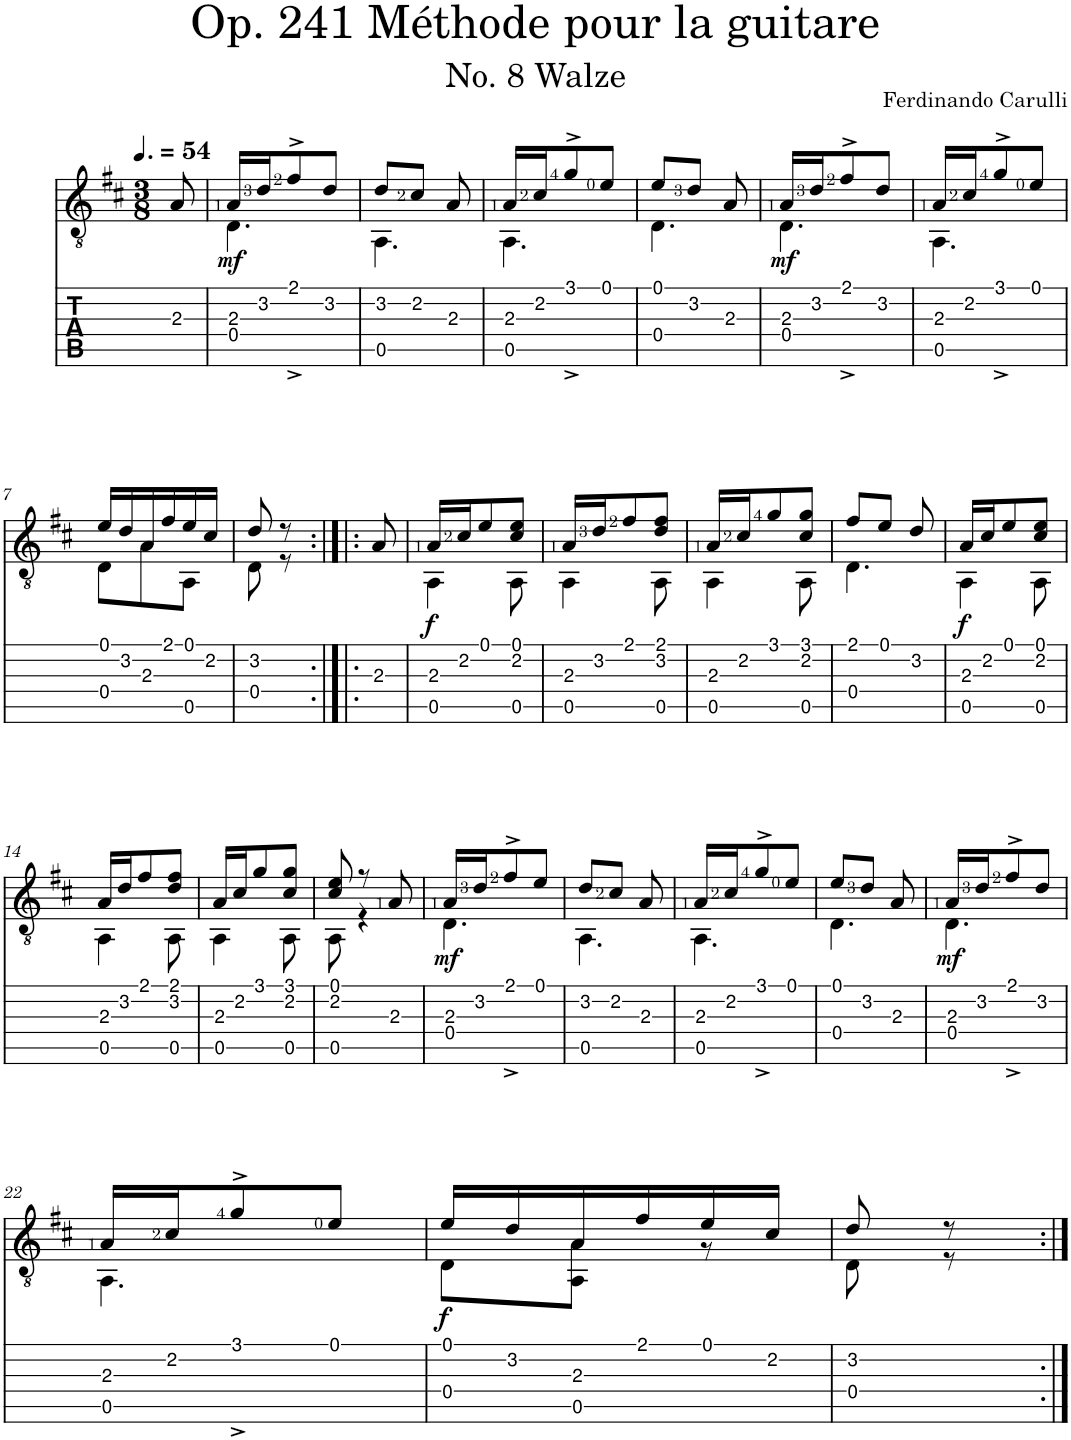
**kern	**kern	**dynam
*part1	*part1	*part1
*staff2	*staff1	*staff1/2
*I"Classical Guitar	*	*
*stria6	*	*
*	*clefGv2	*
*k[f#c#]	*k[f#c#]	*
*D:	*D:	*
*M3/8	*M3/8	*
*MM81	*MM81	*
=	=	=
8A	8A/	.
=1	=1	=1
*^	*^	*
!	!	!	!	!LO:DY:b
16ALL	4.D	16A/LL	4.D\	mf
16dJ	.	16d/J	.	.
8f#^	.	8f#^/	.	.
8dJ	.	8d/J	.	.
=2	=2	=2	=2	=2
8dL	4.AA	8d/L	4.AA\	.
8c#	.	8c#/J	.	.
8AJ	.	8A/	.	.
=3	=3	=3	=3	=3
16ALL	4.AA	16A/LL	4.AA\	.
16c#J	.	16c#/J	.	.
8g^	.	8g^/	.	.
8eJ	.	8e/J	.	.
=4	=4	=4	=4	=4
8eL	4.D	8e/L	4.D\	.
8d	.	8d/J	.	.
8AJ	.	8A/	.	.
=5	=5	=5	=5	=5
!	!	!	!	!LO:DY:b
16ALL	4.D	16A/LL	4.D\	mf
16dJ	.	16d/J	.	.
8f#^	.	8f#^/	.	.
8dJ	.	8d/J	.	.
=6	=6	=6	=6	=6
16ALL	4.AA	16A/LL	4.AA\	.
16c#J	.	16c#/J	.	.
8g^	.	8g^/	.	.
8eJ	.	8e/J	.	.
!!LO:LB:g=z	!!
=7	=7	=7	=7	=7
16eLL	8DL	16e/LL	8D\L	.
16d	.	16d/	.	.
16A	8A	16A/	8A\	.
16f#	.	16f#/	.	.
16e	8AAJ	16e/	8AA\J	.
16c#JJ	.	16c#/JJ	.	.
=8	=8	=8	=8	=8
8d	8D	8d/	8D\	.
8r	8r	8r	8r	.
*v	*v	*	*	*
*	*v	*v	*
=8X1:|!|:	=8X1:|!|:	=8X1:|!|:
8A	8A/	.
=9	=9	=9
*^	*^	*
!	!	!	!	!LO:DY:b
16ALL	4AA	16A/LL	4AA\	f
16c#J	.	16c#/J	.	.
8e	.	8e/	.	.
8c#\ 8e\J	8AA	8c#/ 8e/J	8AA\	.
=10	=10	=10	=10	=10
16ALL	4AA	16A/LL	4AA\	.
16dJ	.	16d/J	.	.
8f#	.	8f#/	.	.
8d\ 8f#\J	8AA	8d/ 8f#/J	8AA\	.
=11	=11	=11	=11	=11
16ALL	4AA	16A/LL	4AA\	.
16c#J	.	16c#/J	.	.
8g	.	8g/	.	.
8c#\ 8g\J	8AA	8c#/ 8g/J	8AA\	.
=12	=12	=12	=12	=12
8f#L	4.D	8f#/L	4.D\	.
8e	.	8e/J	.	.
8dJ	.	8d/	.	.
=13	=13	=13	=13	=13
!	!	!	!	!LO:DY:b
16ALL	4AA	16A/LL	4AA\	f
16c#J	.	16c#/J	.	.
8e	.	8e/	.	.
8c#\ 8e\J	8AA	8c#/ 8e/J	8AA\	.
!!LO:LB:g=z	!!
=14	=14	=14	=14	=14
16ALL	4AA	16A/LL	4AA\	.
16dJ	.	16d/J	.	.
8f#	.	8f#/	.	.
8d\ 8f#\J	8AA	8d/ 8f#/J	8AA\	.
=15	=15	=15	=15	=15
16ALL	4AA	16A/LL	4AA\	.
16c#J	.	16c#/J	.	.
8g	.	8g/	.	.
8c#\ 8g\J	8AA	8c#/ 8g/J	8AA\	.
=16	=16	=16	=16	=16
8c# 8e	8AA	8c#/ 8e/	8AA\	.
8r	4r	8r	4r	.
8A	.	8A/	.	.
=17	=17	=17	=17	=17
!	!	!	!	!LO:DY:b
16ALL	4.D	16A/LL	4.D\	mf
16dJ	.	16d/J	.	.
8f#^	.	8f#^/	.	.
8eJ	.	8e/J	.	.
=18	=18	=18	=18	=18
8dL	4.AA	8d/L	4.AA\	.
8c#	.	8c#/J	.	.
8AJ	.	8A/	.	.
=19	=19	=19	=19	=19
16ALL	4.AA	16A/LL	4.AA\	.
16c#J	.	16c#/J	.	.
8g^	.	8g^/	.	.
8eJ	.	8e/J	.	.
=20	=20	=20	=20	=20
8eL	4.D	8e/L	4.D\	.
8d	.	8d/J	.	.
8AJ	.	8A/	.	.
=21	=21	=21	=21	=21
!	!	!	!	!LO:DY:b
16ALL	4.D	16A/LL	4.D\	mf
16dJ	.	16d/J	.	.
8f#^	.	8f#^/	.	.
8dJ	.	8d/J	.	.
!!LO:LB:g=z	!!
=22	=22	=22	=22	=22
16ALL	4.AA	16A/LL	4.AA\	.
16c#J	.	16c#/J	.	.
8g^	.	8g^/	.	.
8eJ	.	8e/J	.	.
=23	=23	=23	=23	=23
!	!	!	!	!LO:DY:b
16eLL	8DL	16e/LL	8D\L	f
16d	.	16d/	.	.
16A	8AA\ 8A\J	16A/	8AA\ 8A\J	.
16f#	.	16f#/	.	.
16e	8r	16e/	8r	.
16c#JJ	.	16c#/JJ	.	.
=24	=24	=24	=24	=24
8d	8D	8d/	8D\	.
8r	8r	8r	8r	.
*v	*v	*	*	*
*	*v	*v	*
=:|!	=:|!	=:|!
*-	*-	*-
